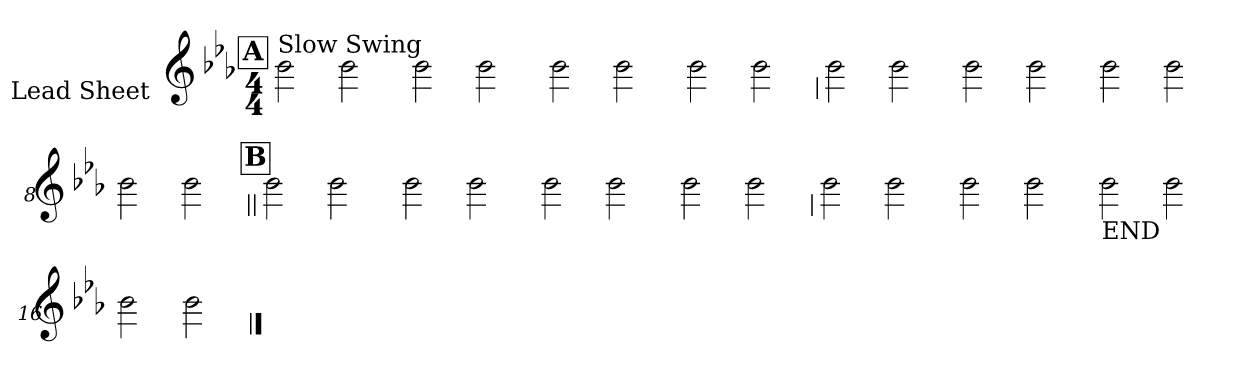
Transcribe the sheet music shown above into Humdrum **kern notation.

**kern
*part1
*staff1
*I"Lead Sheet
*stria0
*clefG2
*k[b-e-a-]
*c:
*M4/4
!!LO:REH:place=s1:a:t=A
=1||
!LO:TX:a:t=Slow Swing
2b-
2b-
=2-
2b-
2b-
=3-
2b-
2b-
=4-
2b-
2b-
!!LO:LB:g=z
=5
2b-
2b-
=6-
2b-
2b-
=7-
2b-
2b-
=8-
2b-
2b-
!!LO:LB:g=z
!!LO:REH:place=s1:a:t=B
=9||
2b-
2b-
=10-
2b-
2b-
=11-
2b-
2b-
=12-
2b-
2b-
!!LO:LB:g=z
=13
2b-
2b-
=14-
2b-
2b-
=15-
!LO:TX:b:t=END
2b-
2b-
=16-
2b-
2b-
==
*-
